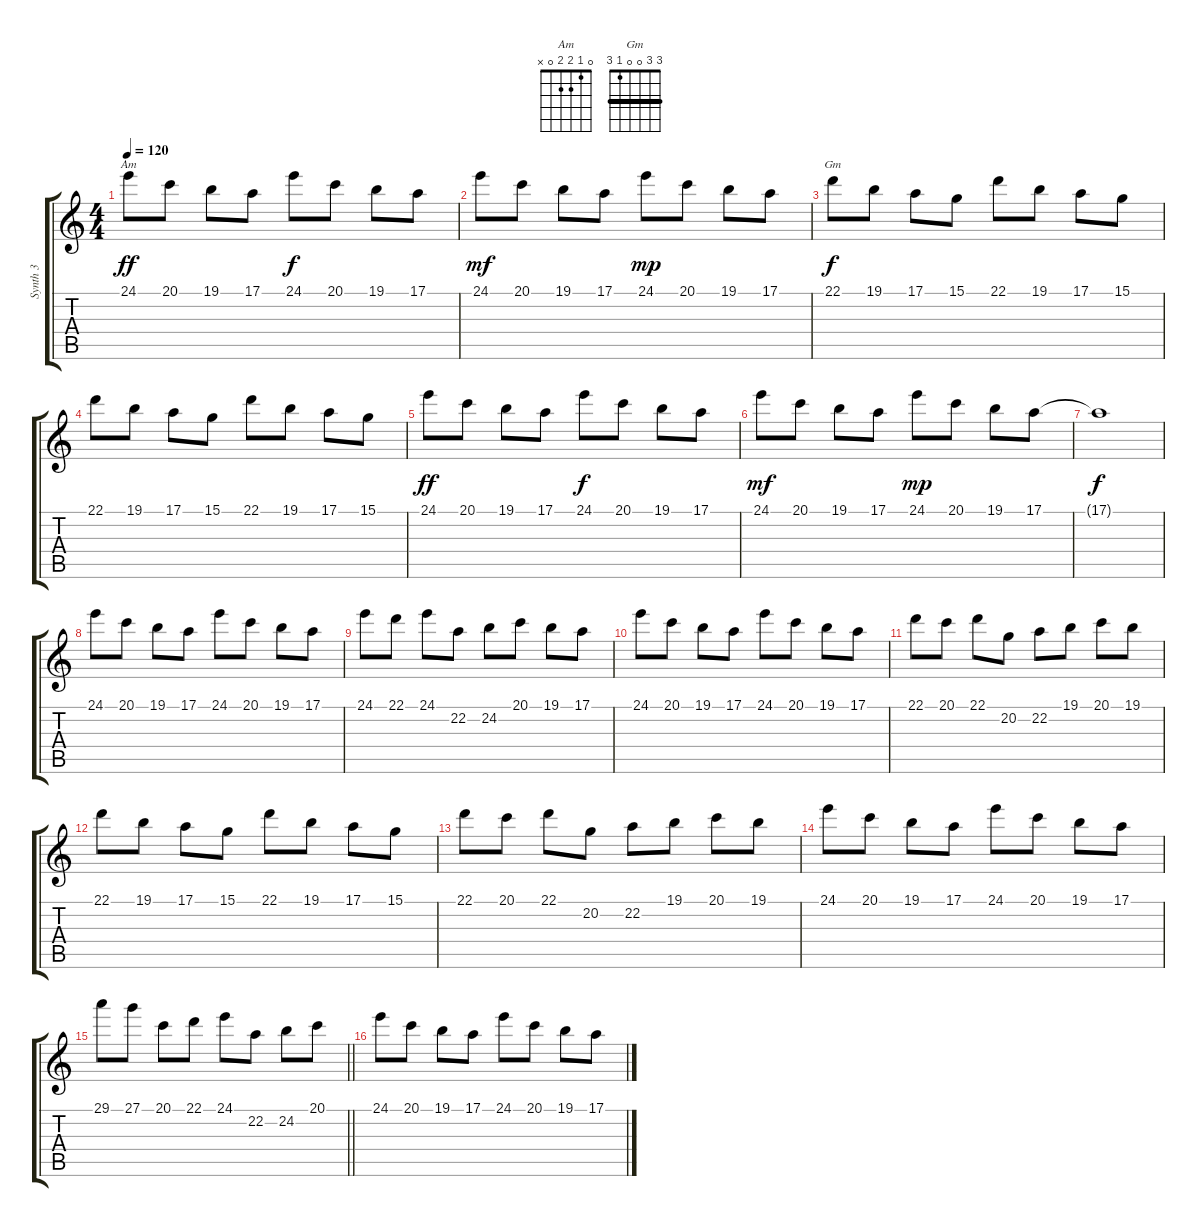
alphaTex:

\track ("Synth 3" "Synth 3") {instrument lead3calliope}
\staff {score tabs}
\tuning (E4 B3 G3 D3 A2 E2) {hide}
\chord ("Am" 0 1 2 2 0 x)
\chord ("Gm" 3 3 0 0 1 3) {barre 3}
\ts (4 4)
\tempo 120
\clef g2
\ks c
24.1.8{ch "Am" dy ff} 20.1.8 19.1.8 17.1.8 24.1.8{dy f} 20.1.8 19.1.8 17.1.8 |
24.1.8{dy mf} 20.1.8 19.1.8 17.1.8 24.1.8{dy mp} 20.1.8 19.1.8 17.1.8 |
22.1.8{ch "Gm" dy f} 19.1.8 17.1.8 15.1.8 22.1.8 19.1.8 17.1.8 15.1.8 |
22.1.8 19.1.8 17.1.8 15.1.8 22.1.8 19.1.8 17.1.8 15.1.8 |
24.1.8{dy ff} 20.1.8 19.1.8 17.1.8 24.1.8{dy f} 20.1.8 19.1.8 17.1.8 |
24.1.8{dy mf} 20.1.8 19.1.8 17.1.8 24.1.8{dy mp} 20.1.8 19.1.8 17.1.8 |
17.1{t}.1{dy f} |
24.1.8 20.1.8 19.1.8 17.1.8 24.1.8 20.1.8 19.1.8 17.1.8 |
24.1.8 22.1.8 24.1.8 22.2.8 24.2.8 20.1.8 19.1.8 17.1.8 |
24.1.8 20.1.8 19.1.8 17.1.8 24.1.8 20.1.8 19.1.8 17.1.8 |
22.1.8 20.1.8 22.1.8 20.2.8 22.2.8 19.1.8 20.1.8 19.1.8 |
22.1.8 19.1.8 17.1.8 15.1.8 22.1.8 19.1.8 17.1.8 15.1.8 |
22.1.8 20.1.8 22.1.8 20.2.8 22.2.8 19.1.8 20.1.8 19.1.8 |
24.1.8 20.1.8 19.1.8 17.1.8 24.1.8 20.1.8 19.1.8 17.1.8 |
\barLineRight lightlight
29.1.8 27.1.8 20.1.8 22.1.8 24.1.8 22.2.8 24.2.8 20.1.8 |
24.1.8 20.1.8 19.1.8 17.1.8 24.1.8 20.1.8 19.1.8 17.1.8
